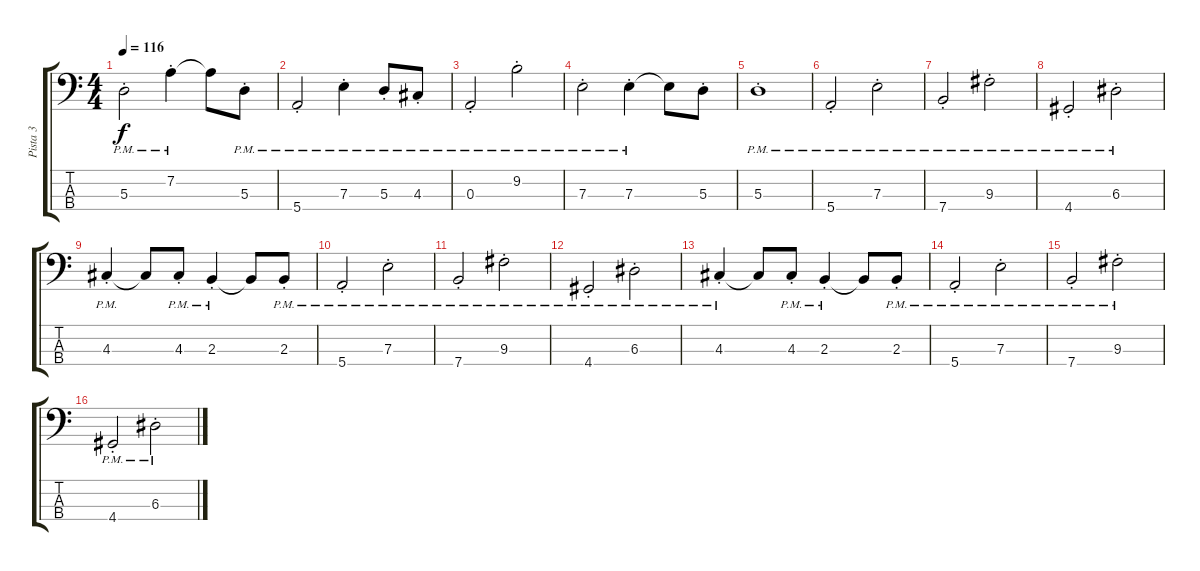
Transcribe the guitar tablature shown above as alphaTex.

\track ("Pista 3" "Pista 3") {instrument electricbasspick}
\staff {score tabs}
\tuning (G2 D2 A1 E1) {hide}
\ts (4 4)
\tempo 116
\clef f4
\ks c
5.3{pm st}.2{dy f} 7.2{pm st}.4 7.2{t}.8 5.3{pm st}.8 |
5.4{pm st}.2 7.3{pm st}.4 5.3{pm st}.8 4.3{pm st}.8 |
0.3{pm st}.2 9.2{pm st}.2 |
7.3{pm st}.2 7.3{pm st}.4 7.3{t}.8 5.3{st}.8 |
5.3{pm st}.1 |
5.4{pm st}.2 7.3{pm st}.2 |
7.4{pm st}.2 9.3{pm st}.2 |
4.4{pm st}.2 6.3{pm st}.2 |
4.3{pm st}.4 4.3{t}.8 4.3{pm st}.8 2.3{pm st}.4 2.3{t}.8 2.3{pm st}.8 |
5.4{pm st}.2 7.3{pm st}.2 |
7.4{pm st}.2 9.3{pm st}.2 |
4.4{pm st}.2 6.3{pm st}.2 |
4.3{pm st}.4 4.3{t}.8 4.3{pm st}.8 2.3{pm st}.4 2.3{t}.8 2.3{pm st}.8 |
5.4{pm st}.2 7.3{pm st}.2 |
7.4{pm st}.2 9.3{pm st}.2 |
4.4{pm st}.2 6.3{pm st}.2
